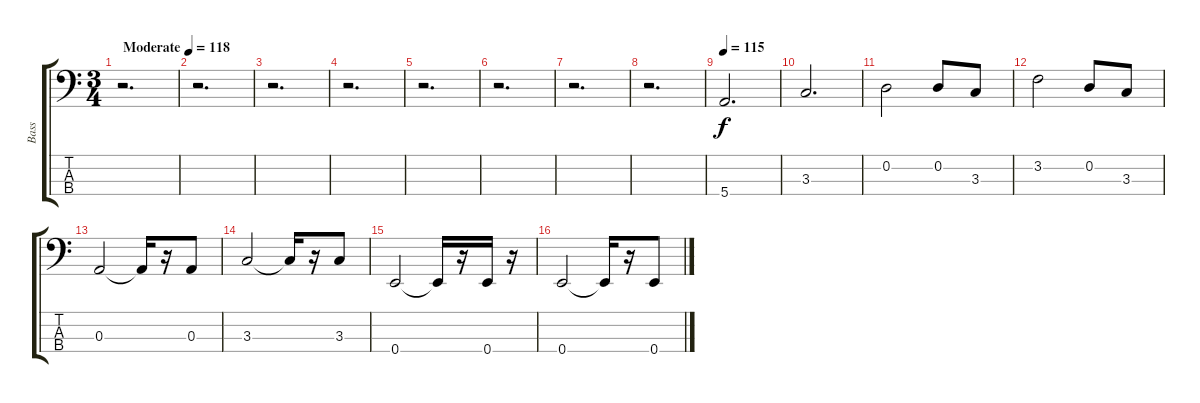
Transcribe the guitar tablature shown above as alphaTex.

\track ("Bass" "Bass") {instrument electricbasspick}
\staff {score tabs}
\tuning (G2 D2 A1 E1) {hide}
\ts (3 4)
\tempo (118 "Moderate")
\clef f4
\ks c
r.2{d dy f instrument electricbasspick} |
r.2{d} |
r.2{d} |
r.2{d} |
r.2{d} |
r.2{d} |
r.2{d} |
r.2{d} |
\tempo 115
5.4.2{d} |
3.3.2{d} |
0.2.2 0.2.8 3.3.8 |
3.2.2 0.2.8 3.3.8 |
0.3.2 0.3{t}.16 r.16 0.3.8 |
3.3.2 3.3{t}.16 r.16 3.3.8 |
0.4.2 0.4{t}.16 r.16 0.4.16 r.16 |
0.4.2 0.4{t}.16 r.16 0.4.8
